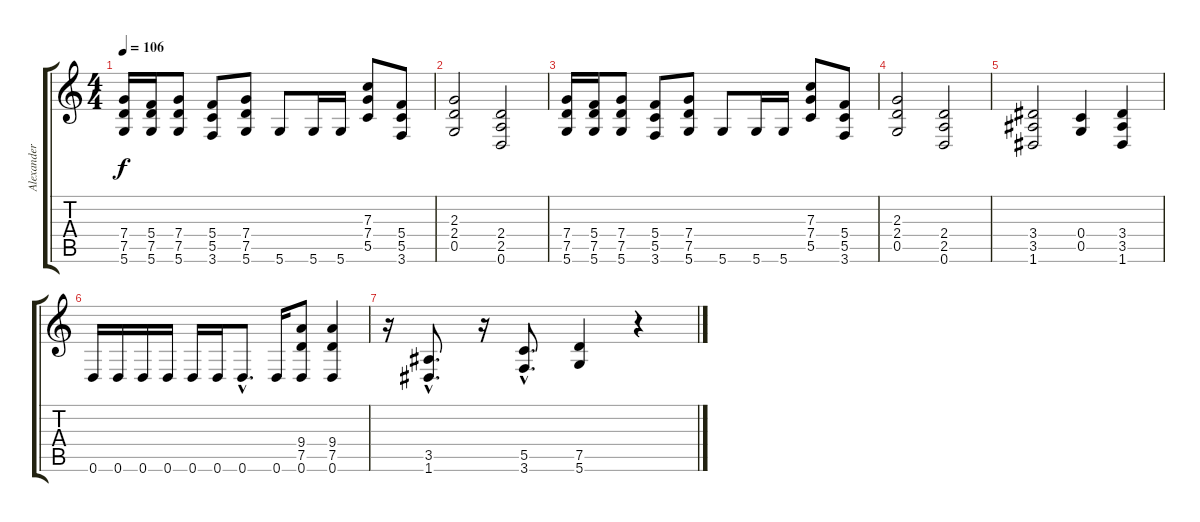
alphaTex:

\track ("Alexander Kuoppala" "Alexander ") {instrument distortionguitar}
\staff {score tabs}
\tuning (D4 A3 F3 C3 G2 D2) {hide}
\ts (4 4)
\tempo 106
\clef g2
\ks c
(7.4 7.5 5.6).16{dy f} (5.4 7.5 5.6).16 (7.4 7.5 5.6).8 (5.4 5.5 3.6).8 (7.4 7.5 5.6).8 5.6.8 5.6.16 5.6.16 (7.3 7.4 5.5).8 (5.4 5.5 3.6).8 |
(2.3 2.4 0.5).2 (2.4 2.5 0.6).2 |
(7.4 7.5 5.6).16 (5.4 7.5 5.6).16 (7.4 7.5 5.6).8 (5.4 5.5 3.6).8 (7.4 7.5 5.6).8 5.6.8 5.6.16 5.6.16 (7.3 7.4 5.5).8 (5.4 5.5 3.6).8 |
(2.3 2.4 0.5).2 (2.4 2.5 0.6).2 |
(3.4 3.5 1.6).2 (0.4 0.5).4 (3.4 3.5 1.6).4 |
0.6.16 0.6.16 0.6.16 0.6.16 0.6.16 0.6.16 0.6{hac}.8{d} 0.6.16 (9.4 7.5 0.6).8 (9.4 7.5 0.6).4 |
r.16 (3.5{hac} 1.6{hac}).8{d} r.16 (5.5{hac} 3.6{hac}).8{d} (7.5 5.6).4 r.4
